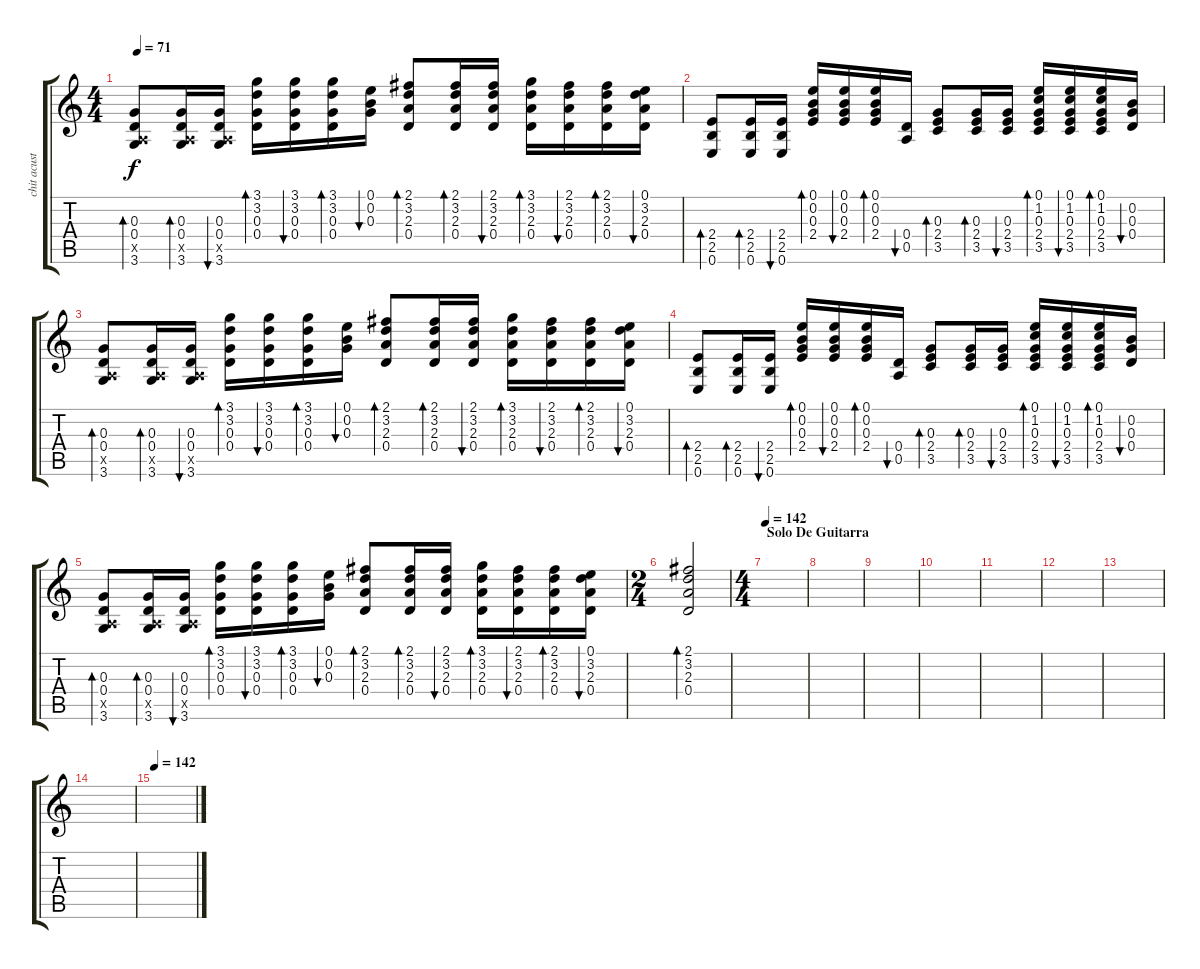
\track ("chit acustica 2" "chit acust") {instrument acousticguitarnylon}
\staff {score tabs}
\tuning (E4 B3 G3 D3 A2 E2) {hide}
\ts (4 4)
\tempo 71
\clef g2
\ks c
(0.3 0.4 0.5{x} 3.6).8{bd 120 dy f} (0.3 0.4 0.5{x} 3.6).16{bd 120} (0.3 0.4 0.5{x} 3.6).16{bu 120} (3.1 3.2 0.3 0.4).16{bd 120} (3.1 3.2 0.3 0.4).16{bu 120} (3.1 3.2 0.3 0.4).16{bd 120} (0.1 0.2 0.3).16{bu 120} (2.1 3.2 2.3 0.4).8{bd 120} (2.1 3.2 2.3 0.4).16{bd 120} (2.1 3.2 2.3 0.4).16{bu 120} (3.1 3.2 2.3 0.4).16{bd 120} (2.1 3.2 2.3 0.4).16{bu 120} (2.1 3.2 2.3 0.4).16{bd 120} (0.1 3.2 2.3 0.4).16{bu 120} |
(2.4 2.5 0.6).8{bd 120} (2.4 2.5 0.6).16{bd 120} (2.4 2.5 0.6).16{bu 120} (0.1 0.2 0.3 2.4).16{bd 120} (0.1 0.2 0.3 2.4).16{bu 120} (0.1 0.2 0.3 2.4).16{bd 120} (0.4 0.5).16{bu 120} (0.3 2.4 3.5).8{bd 120} (0.3 2.4 3.5).16{bd 120} (0.3 2.4 3.5).16{bu 120} (0.1 1.2 0.3 2.4 3.5).16{bd 120} (0.1 1.2 0.3 2.4 3.5).16{bu 120} (0.1 1.2 0.3 2.4 3.5).16{bd 120} (0.2 0.3 0.4).16{bu 120} |
(0.3 0.4 0.5{x} 3.6).8{bd 120} (0.3 0.4 0.5{x} 3.6).16{bd 120} (0.3 0.4 0.5{x} 3.6).16{bu 120} (3.1 3.2 0.3 0.4).16{bd 120} (3.1 3.2 0.3 0.4).16{bu 120} (3.1 3.2 0.3 0.4).16{bd 120} (0.1 0.2 0.3).16{bu 120} (2.1 3.2 2.3 0.4).8{bd 120} (2.1 3.2 2.3 0.4).16{bd 120} (2.1 3.2 2.3 0.4).16{bu 120} (3.1 3.2 2.3 0.4).16{bd 120} (2.1 3.2 2.3 0.4).16{bu 120} (2.1 3.2 2.3 0.4).16{bd 120} (0.1 3.2 2.3 0.4).16{bu 120} |
(2.4 2.5 0.6).8{bd 120} (2.4 2.5 0.6).16{bd 120} (2.4 2.5 0.6).16{bu 120} (0.1 0.2 0.3 2.4).16{bd 120} (0.1 0.2 0.3 2.4).16{bu 120} (0.1 0.2 0.3 2.4).16{bd 120} (0.4 0.5).16{bu 120} (0.3 2.4 3.5).8{bd 120} (0.3 2.4 3.5).16{bd 120} (0.3 2.4 3.5).16{bu 120} (0.1 1.2 0.3 2.4 3.5).16{bd 120} (0.1 1.2 0.3 2.4 3.5).16{bu 120} (0.1 1.2 0.3 2.4 3.5).16{bd 120} (0.2 0.3 0.4).16{bu 120} |
(0.3 0.4 0.5{x} 3.6).8{bd 120} (0.3 0.4 0.5{x} 3.6).16{bd 120} (0.3 0.4 0.5{x} 3.6).16{bu 120} (3.1 3.2 0.3 0.4).16{bd 120} (3.1 3.2 0.3 0.4).16{bu 120} (3.1 3.2 0.3 0.4).16{bd 120} (0.1 0.2 0.3).16{bu 120} (2.1 3.2 2.3 0.4).8{bd 120} (2.1 3.2 2.3 0.4).16{bd 120} (2.1 3.2 2.3 0.4).16{bu 120} (3.1 3.2 2.3 0.4).16{bd 120} (2.1 3.2 2.3 0.4).16{bu 120} (2.1 3.2 2.3 0.4).16{bd 120} (0.1 3.2 2.3 0.4).16{bu 120} |
\ts (2 4)
(2.1 3.2 2.3 0.4).2{bd 120} |
\ts (4 4)
\section ("" "Solo De Guitarra")
\tempo 142
|
|
|
|
|
|
|
|
\tempo 142
